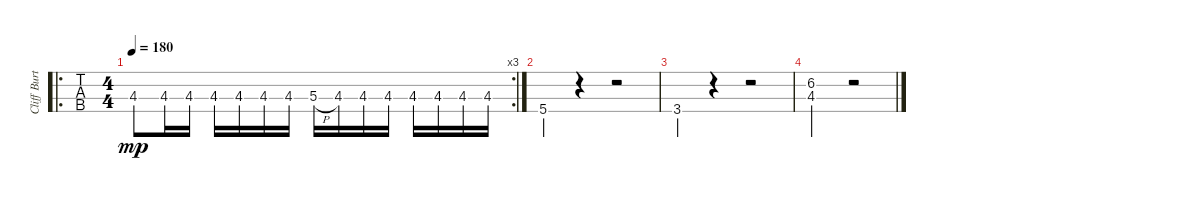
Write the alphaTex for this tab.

\track ("Cliff Burton" "Cliff Burt") {instrument electricbassfinger}
\staff {tabs}
\tuning (G2 D2 A1 E1) {hide}
\ro
\rc 3
\ts (4 4)
\tempo 180
\clef f4
\ks c
4.3.8{dy mp} 4.3.16 4.3.16 4.3.16 4.3.16 4.3.16 4.3.16 5.3{h}.16 4.3.16 4.3.16 4.3.16 4.3.16 4.3.16 4.3.16 4.3.16 |
5.4{st}.4 r.4 r.2 |
3.4.4 r.4 r.2 |
(6.2 4.3).2 r.2
